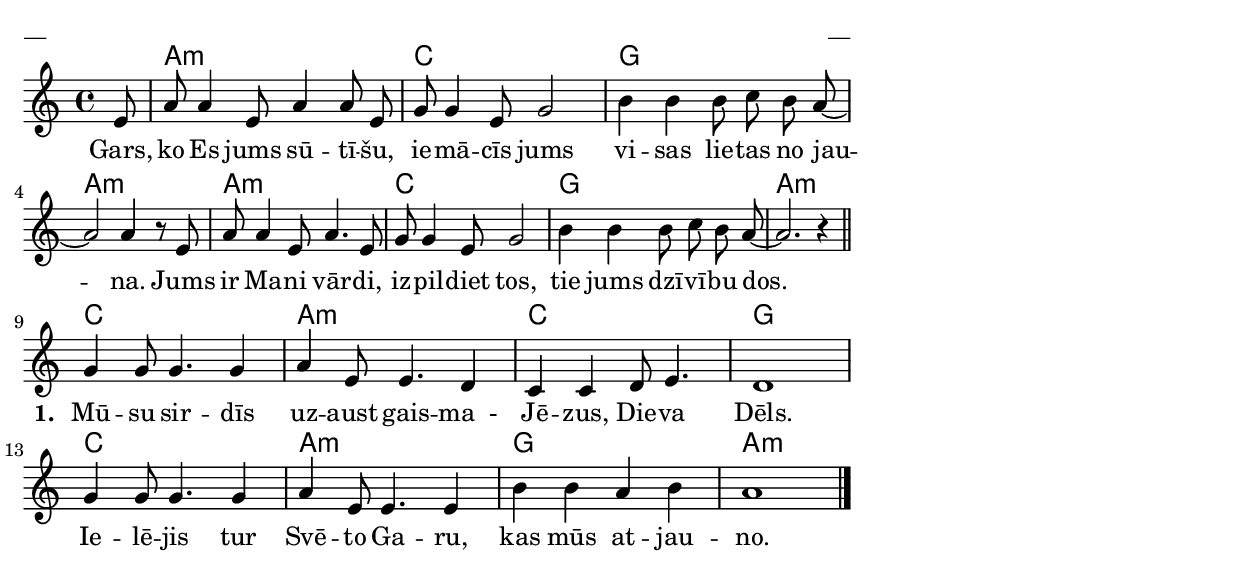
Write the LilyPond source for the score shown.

\version "2.13.18"

\paper {
line-width = 14\cm
left-margin = 0.4\cm
between-system-padding = 0.1\cm
between-system-space = 0.1\cm
}

\layout {
indent = #0
ragged-last = ##f
}

chordsA = \chordmode {
s8 a1:min c g a:min a:min c g a:min
c a:min c g c a:min g a:min
}

voiceA = \relative c' {
\clef "treble"
\key c \major
\time 4/4
\partial 8

e8 | a a4 e8 a4 a8 e | g g4 e8 g2 | b4 b b8 c b a~ | a2 a4 r8 e |
a a4 e8 a4. e8 | g8 g4 e8 g2 | b4 b b8 c b a~ | a2. r4 \bar"||" \break
g4 g8 g4. g4 | a e8 e4. d4 | c c d8 e4. | d1 |
g4 g8 g4. g4 | a e8 e4. e4 | b'b a b | a1 \bar"|."
}

lyricA = \lyricmode {
Gars, ko Es jums sū -- tī -- šu, ie -- mā -- cīs jums vi -- sas lie -- tas no jau -- na.
Jums ir Ma -- ni vār -- di, iz -- pil -- diet tos, tie jums dzī -- vī -- bu dos.
\set stanza = "1. "
Mū -- su sir -- dīs uz -- aust gais -- ma__- Jē -- zus, Die -- va Dēls.
Ie -- lē -- jis tur Svē -- to Ga -- ru, kas mūs at -- jau -- no.
}

fullScore = <<
\new ChordNames { \chordsA }
\new Staff {
<<
\new Voice = "voiceA" { \oneVoice \autoBeamOff \voiceA }
\lyricsto "voiceA" \new Lyrics \lyricA
>>
}
>>


\score {
\fullScore
\header { piece = "__" opus = "__" }
}
\markup { \with-color #(x11-color 'white) \sans \smaller "aaa" }
\score {
\unfoldRepeats
\fullScore
\midi {
\context { \Staff \remove "Staff_performer" }
\context { \Voice \consists "Staff_performer" }
}
}


